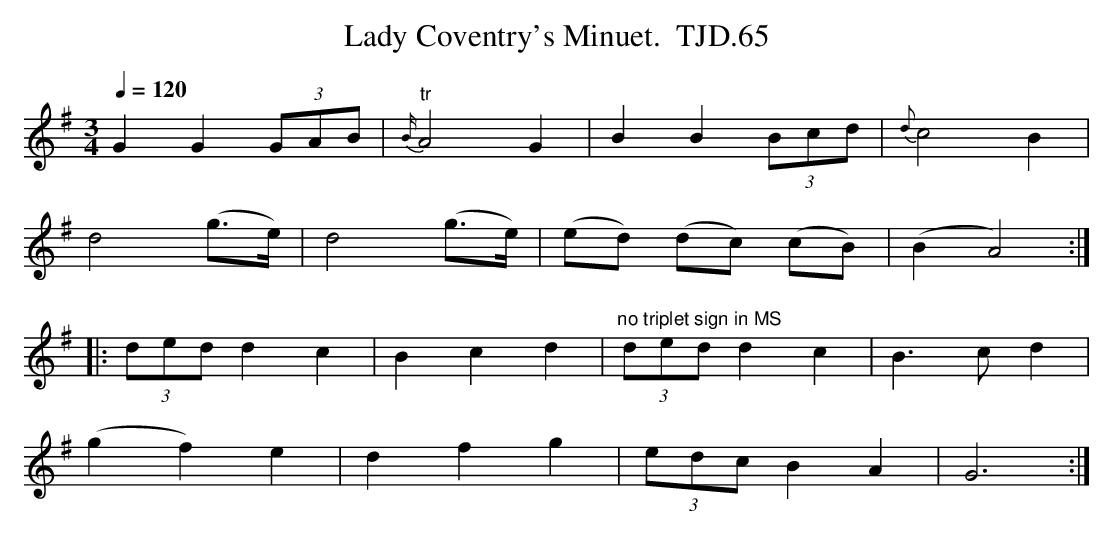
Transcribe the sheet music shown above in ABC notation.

X:1
T:Lady Coventry's Minuet.  TJD.65
M:3/4
L:1/4
Q:1/4=120
K:G
GG(3G/A/B/|{B/}"tr"A2G|BB(3B/c/d/|{d}c2B|
d2(g/>e/)|d2(g/>e/)|(e/d/) (d/c/) (c/B/)|(BA2):|
|:(3d/e/d/dc|Bcd|"no triplet sign in MS"(3d/e/d/dc|B>cd|
(gf)e|dfg|(3e/d/c/ BA|G3:|
